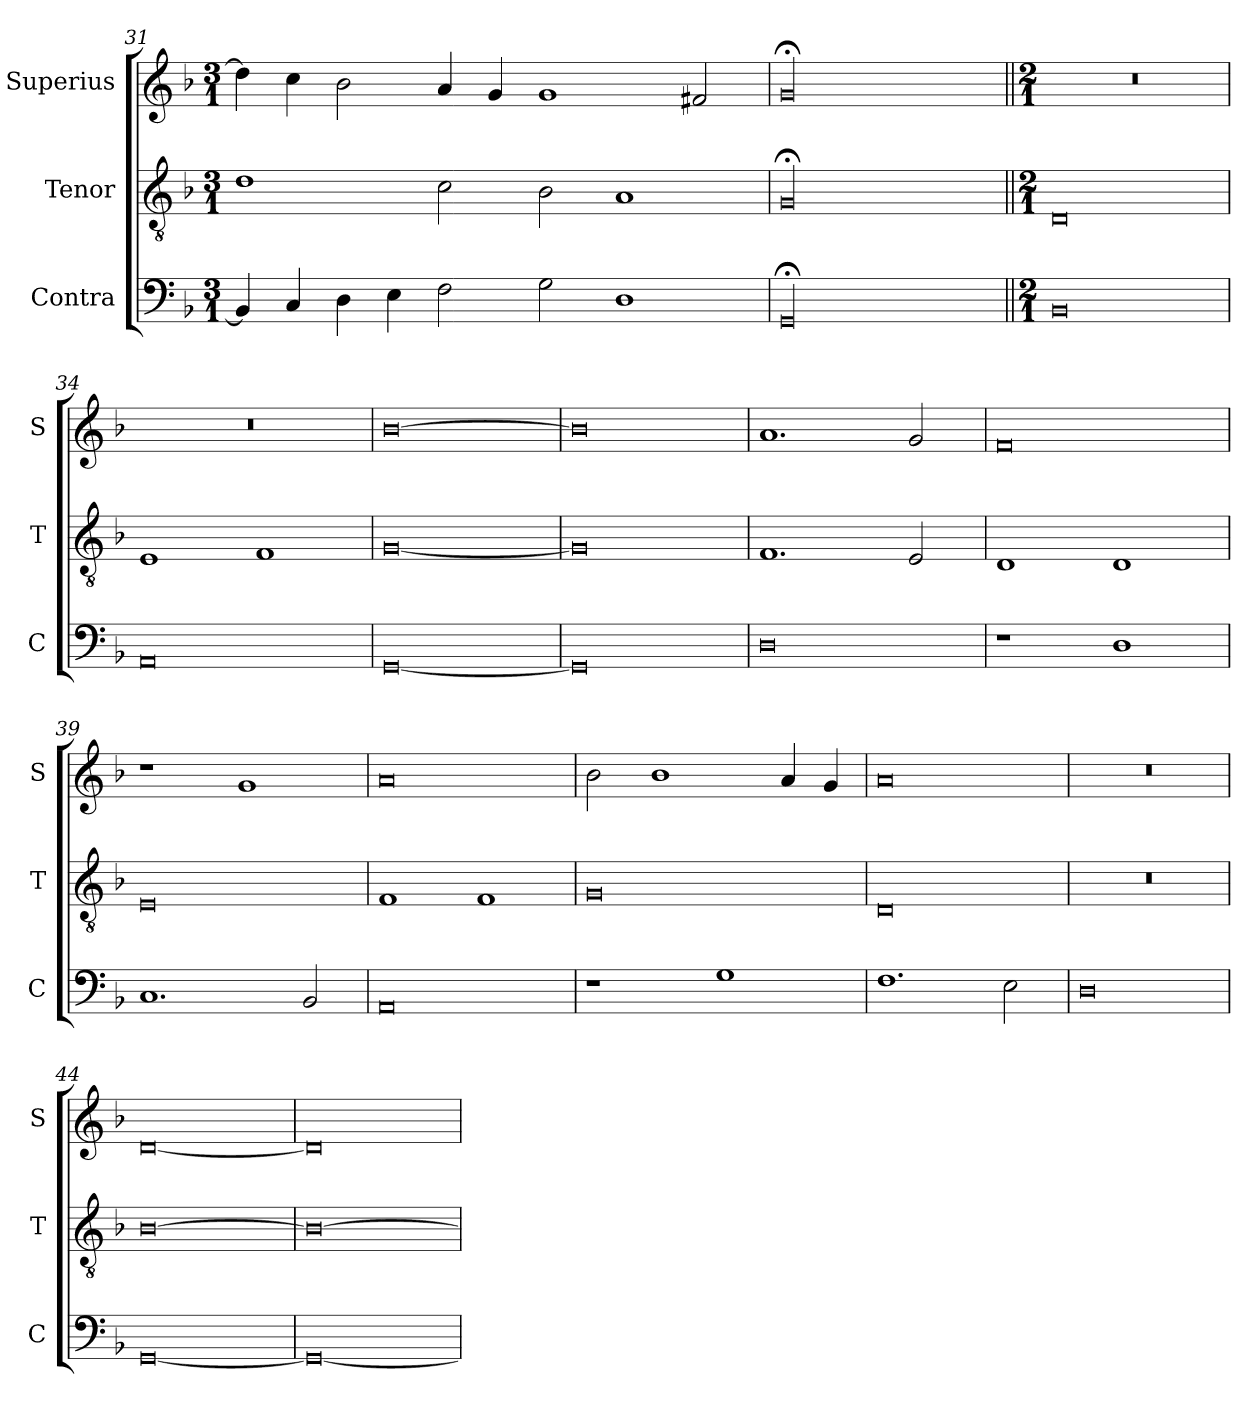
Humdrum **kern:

**kern	**kern	**kern
*part3	*part2	*part1
*staff3	*staff2	*staff1
*I"Contra	*I"Tenor	*I"Superius
*I'C	*I'T	*I'S
*clefF4	*clefGv2	*clefG2
*k[b-]	*k[b-]	*k[b-]
*M3/1	*M3/1	*M3/1
=31	=31	=31
4BB-/]	1d	4dd\]
4C/	.	4cc\
4D\	.	2b-\
4E\	.	.
2F\	2c\	4a/
.	.	4g/
2G\	2B-\	1g
1D	1A	.
.	.	2f#X/
=32	=32	=32
!LO:N:vis=00	!LO:N:vis=00	!LO:N:vis=00
0.GG;<	0.G;<	0.g;<
=33||	=33||	=33||
*M2/1	*M2/1	*M2/1
0BB-	0D	0r
=34	=34	=34
0AA	1E	0r
.	1F	.
=35	=35	=35
[0GG	[0G	[0b-
=36	=36	=36
0GG]	0G]	0b-]
=37	=37	=37
0D	1.F	1.a
.	2E/	2g/
=38	=38	=38
1r	1D	0f
1D	1D	.
=39	=39	=39
1.C	0E	1r
.	.	1g
2BB-/	.	.
=40	=40	=40
0AA	1F	0a
.	1F	.
=41	=41	=41
1r	0G	2b-\
.	.	1b-
1G	.	.
.	.	4a/
.	.	4g/
=42	=42	=42
1.F	0D	0a
2E\	.	.
=43	=43	=43
0D	0r	0r
=44	=44	=44
[0GG	[0B-	[0d
=45	=45	=45
0GG_	0B-_	0d]
=	=	=
*-	*-	*-
